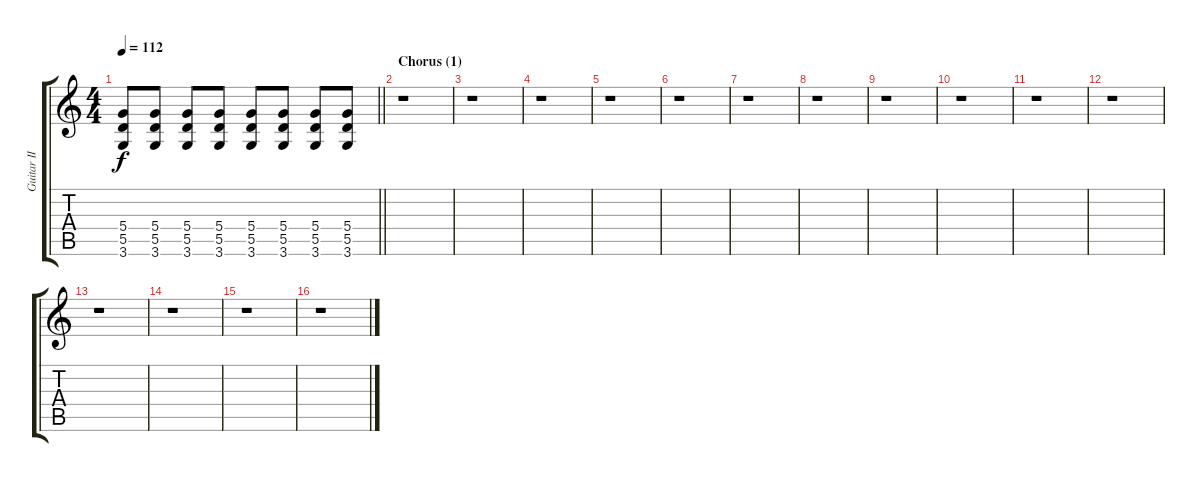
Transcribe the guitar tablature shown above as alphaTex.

\track ("Guitar II (Aiji)" "Guitar II ") {instrument electricguitarjazz}
\staff {score tabs}
\tuning (E4 B3 G3 D3 A2 E2) {hide}
\ts (4 4)
\tempo 112
\clef g2
\barLineRight lightlight
\ks c
(5.4 5.5 3.6).8{dy f} (5.4 5.5 3.6).8 (5.4 5.5 3.6).8 (5.4 5.5 3.6).8 (5.4 5.5 3.6).8 (5.4 5.5 3.6).8 (5.4 5.5 3.6).8 (5.4 5.5 3.6).8 |
\section ("" "Chorus (1)")
r.1 |
r.1 |
r.1 |
r.1 |
r.1 |
r.1 |
r.1 |
r.1 |
r.1 |
r.1 |
r.1 |
r.1 |
r.1 |
r.1 |
r.1
